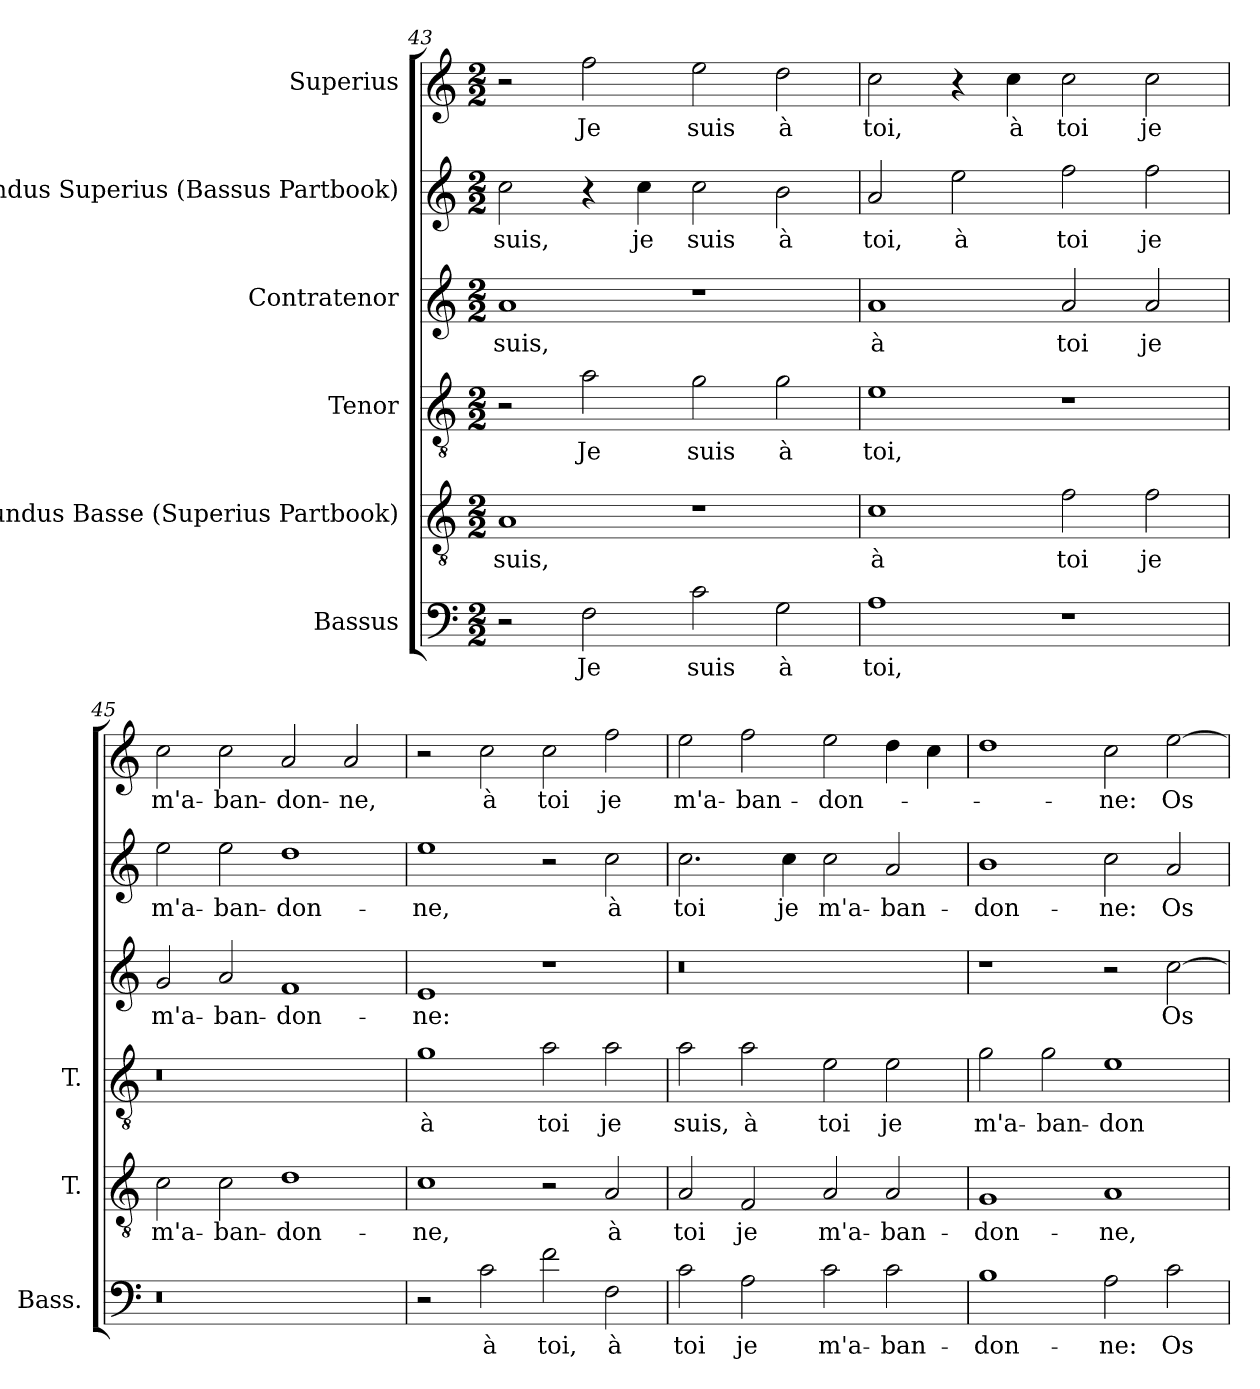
**kern	**text	**kern	**text	**kern	**text	**kern	**text	**kern	**text	**kern	**text
*part6	*part6	*part5	*part5	*part4	*part4	*part3	*part3	*part2	*part2	*part1	*part1
*staff6	*staff6	*staff5	*staff5	*staff4	*staff4	*staff3	*staff3	*staff2	*staff2	*staff1	*staff1
*I"Bassus	*	*I"Secundus Basse (Superius Partbook)	*	*I"Tenor	*	*I"Contratenor	*	*I"Secundus Superius (Bassus Partbook)	*	*I"Superius	*
*I'Bass.	*	*I'T.	*	*I'T.	*	*	*	*	*	*	*
*clefF4	*	*clefGv2	*	*clefGv2	*	*clefG2	*	*clefG2	*	*clefG2	*
*	*	*ITrd7c12	*	*ITrd7c12	*	*	*	*	*	*	*
*k[]	*	*k[]	*	*k[]	*	*k[]	*	*k[]	*	*k[]	*
*C:	*	*C:	*	*C:	*	*C:	*	*C:	*	*C:	*
*M2/2	*	*M2/2	*	*M2/2	*	*M2/2	*	*M2/2	*	*M2/2	*
=43	=43	=43	=43	=43	=43	=43	=43	=43	=43	=43	=43
2r	.	1AA/	suis,	2r	.	1a/	suis,	2cc\	suis,	2r	.
2F\	Je	.	.	2A\	Je	.	.	4r	.	2ff\	Je
.	.	.	.	.	.	.	.	4cc\	je	.	.
2c\	suis	1r	.	2G\	suis	1r	.	2cc\	suis	2ee\	suis
2G\	à	.	.	2G\	à	.	.	2b\	à	2dd\	à
!!LO:LB:g=z
=44	=44	=44	=44	=44	=44	=44	=44	=44	=44	=44	=44
1A\	toi,	1C\	à	1E\	toi,	1a/	à	2a/	toi,	2cc\	toi,
.	.	.	.	.	.	.	.	2ee\	à	4r	.
.	.	.	.	.	.	.	.	.	.	4cc\	à
1r	.	2F\	toi	1r	.	2a/	toi	2ff\	toi	2cc\	toi
.	.	2F\	je	.	.	2a/	je	2ff\	je	2cc\	je
=45	=45	=45	=45	=45	=45	=45	=45	=45	=45	=45	=45
!LO:N:vis=0	!	!	!	!LO:N:vis=0	!	!	!	!	!	!	!
1r	.	2C\	m'a-	1r	.	2g/	m'a-	2ee\	m'a-	2cc\	m'a-
.	.	2C\	-ban-	.	.	2a/	-ban-	2ee\	-ban-	2cc\	-ban-
1ryy	.	1D\	-don-	1ryy	.	1f/	-don-	1dd\	-don-	2a/	-don-
.	.	.	.	.	.	.	.	.	.	2a/	-ne,
=46	=46	=46	=46	=46	=46	=46	=46	=46	=46	=46	=46
2r	.	1C\	-ne,	1G\	à	1e/	-ne:	1ee\	-ne,	2r	.
2c\	à	.	.	.	.	.	.	.	.	2cc\	à
2f\	toi,	2r	.	2A\	toi	1r	.	2r	.	2cc\	toi
2F\	à	2AA/	à	2A\	je	.	.	2cc\	à	2ff\	je
=47	=47	=47	=47	=47	=47	=47	=47	=47	=47	=47	=47
!	!	!	!	!	!	!LO:N:vis=0	!	!	!	!	!
2c\	toi	2AA/	toi	2A\	suis,	1r	.	2.cc\	toi	2ee\	m'a-
2A\	je	2FF/	je	2A\	à	.	.	.	.	2ff\	-ban-
.	.	.	.	.	.	.	.	4cc\	je	.	.
2c\	m'a-	2AA/	m'a-	2E\	toi	1ryy	.	2cc\	m'a-	2ee\	-don-
2c\	-ban-	2AA/	-ban-	2E\	je	.	.	2a/	-ban-	4dd\	.
.	.	.	.	.	.	.	.	.	.	4cc\	.
!!LO:PB:g=z
=48	=48	=48	=48	=48	=48	=48	=48	=48	=48	=48	=48
1B\	-don-	1GG/	-don-	2G\	m'a-	1r	.	1b\	-don-	1dd\	.
.	.	.	.	2G\	-ban-	.	.	.	.	.	.
2A\	-ne:	1AA/	-ne,	1E\	-don-	2r	.	2cc\	-ne:	2cc\	-ne:
2c\	Os-	.	.	.	.	[2cc\	Os-	2a/	Os-	[2ee\	Os-
=	=	=	=	=	=	=	=	=	=	=	=
*-	*-	*-	*-	*-	*-	*-	*-	*-	*-	*-	*-
